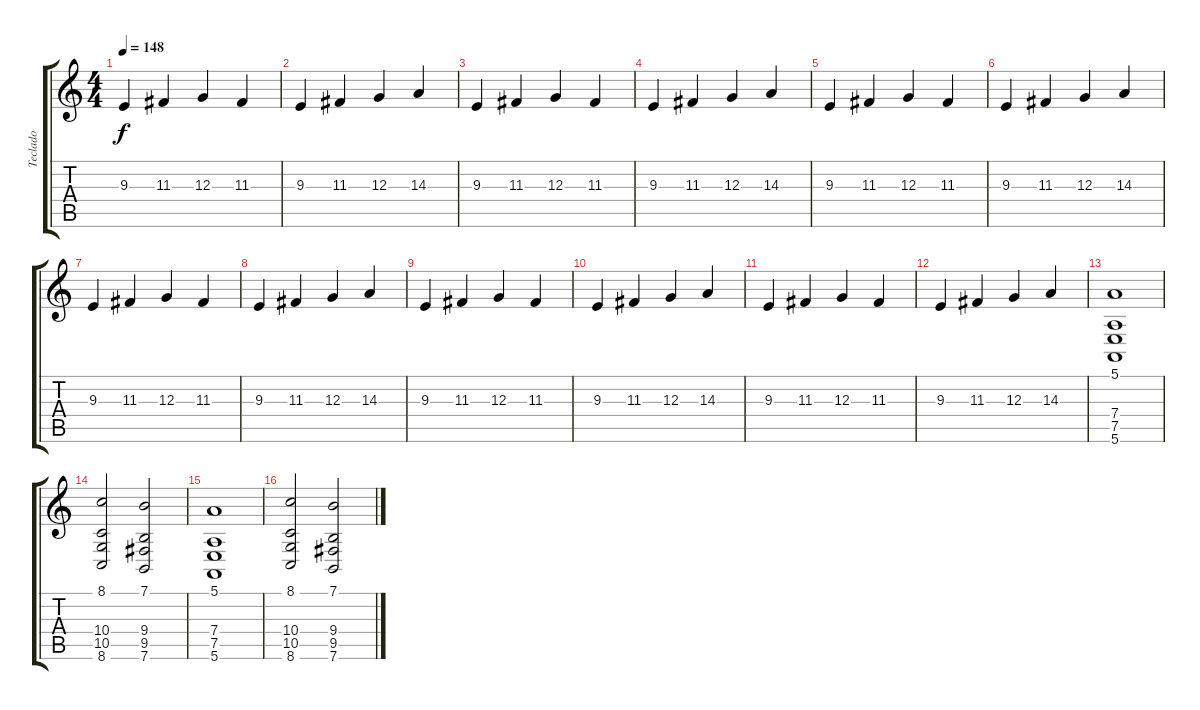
\track ("Teclado" "Teclado") {instrument choiraahs}
\staff {score tabs}
\tuning (E4 B3 G3 D3 A2 E2) {hide}
\ts (4 4)
\tempo 148
\clef g2
\ks c
9.3.4{dy f} 11.3.4 12.3.4 11.3.4 |
9.3.4 11.3.4 12.3.4 14.3.4 |
9.3.4 11.3.4 12.3.4 11.3.4 |
9.3.4 11.3.4 12.3.4 14.3.4 |
9.3.4 11.3.4 12.3.4 11.3.4 |
9.3.4 11.3.4 12.3.4 14.3.4 |
9.3.4 11.3.4 12.3.4 11.3.4 |
9.3.4 11.3.4 12.3.4 14.3.4 |
9.3.4 11.3.4 12.3.4 11.3.4 |
9.3.4 11.3.4 12.3.4 14.3.4 |
9.3.4 11.3.4 12.3.4 11.3.4 |
9.3.4 11.3.4 12.3.4 14.3.4 |
(5.1 7.4 7.5 5.6).1 |
(8.1 10.4 10.5 8.6).2 (7.1 9.4 9.5 7.6).2 |
(5.1 7.4 7.5 5.6).1 |
(8.1 10.4 10.5 8.6).2 (7.1 9.4 9.5 7.6).2
